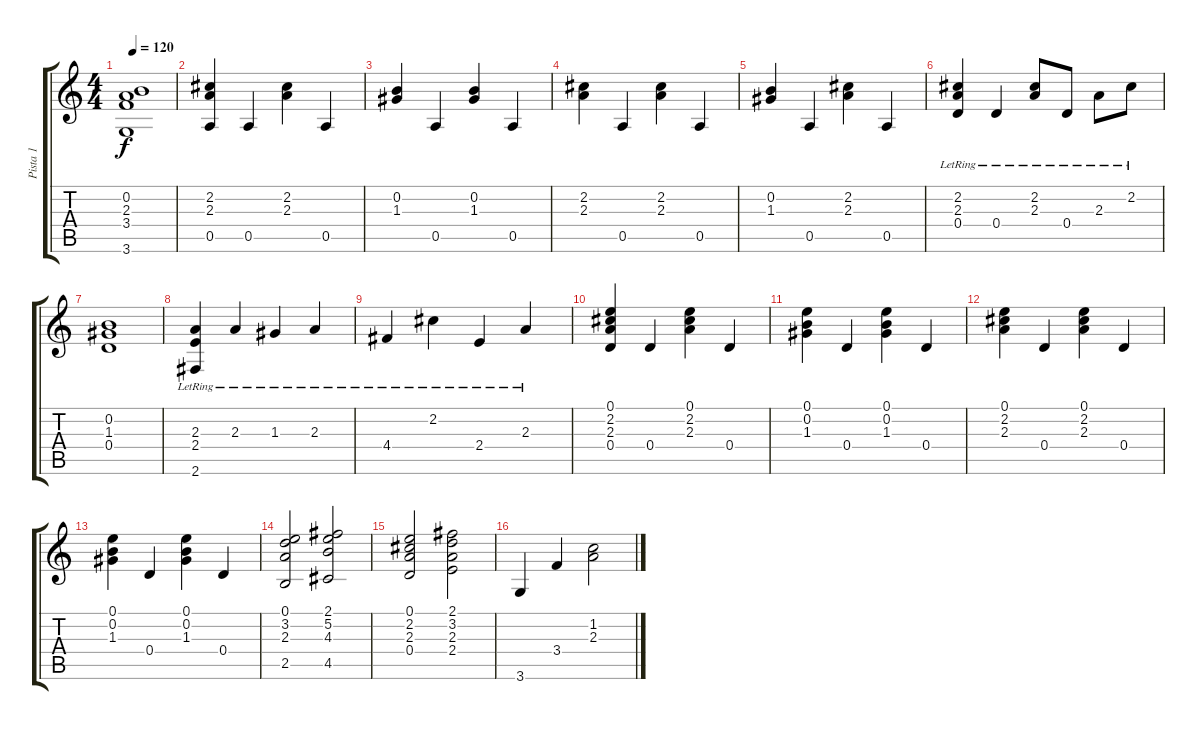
\track ("Pista 1" "Pista 1") {instrument acousticguitarnylon}
\staff {score tabs}
\tuning (E4 B3 G3 D3 A2 E2) {hide}
\ts (4 4)
\tempo 120
\clef g2
\ks c
(0.2 2.3 3.4 3.6).1{dy f} |
(2.2 2.3 0.5).4 0.5.4 (2.2 2.3).4 0.5.4 |
(0.2 1.3).4 0.5.4 (0.2 1.3).4 0.5.4 |
(2.2 2.3).4 0.5.4 (2.2 2.3).4 0.5.4 |
(0.2 1.3).4 0.5.4 (2.2 2.3).4 0.5.4 |
(2.2{lr} 2.3{lr} 0.4{lr}).4 0.4{lr}.4 (2.2{lr} 2.3{lr}).8 0.4{lr}.8 2.3{lr}.8 2.2{lr}.8 |
(0.2 1.3 0.4).1 |
(2.3{lr} 2.4{lr} 2.6{lr}).4 2.3{lr}.4 1.3{lr}.4 2.3{lr}.4 |
4.4{lr}.4 2.2{lr}.4 2.4{lr}.4 2.3{lr}.4 |
(0.1 2.2 2.3 0.4).4 0.4.4 (0.1 2.2 2.3).4 0.4.4 |
(0.1 0.2 1.3).4 0.4.4 (0.1 0.2 1.3).4 0.4.4 |
(0.1 2.2 2.3).4 0.4.4 (0.1 2.2 2.3).4 0.4.4 |
(0.1 0.2 1.3).4 0.4.4 (0.1 0.2 1.3).4 0.4.4 |
(0.1 3.2 2.3 2.5).2 (2.1 5.2 4.3 4.5).2 |
(0.1 2.2 2.3 0.4).2 (2.1 3.2 2.3 2.4).2 |
3.6.4 3.4.4 (1.2 2.3).2
